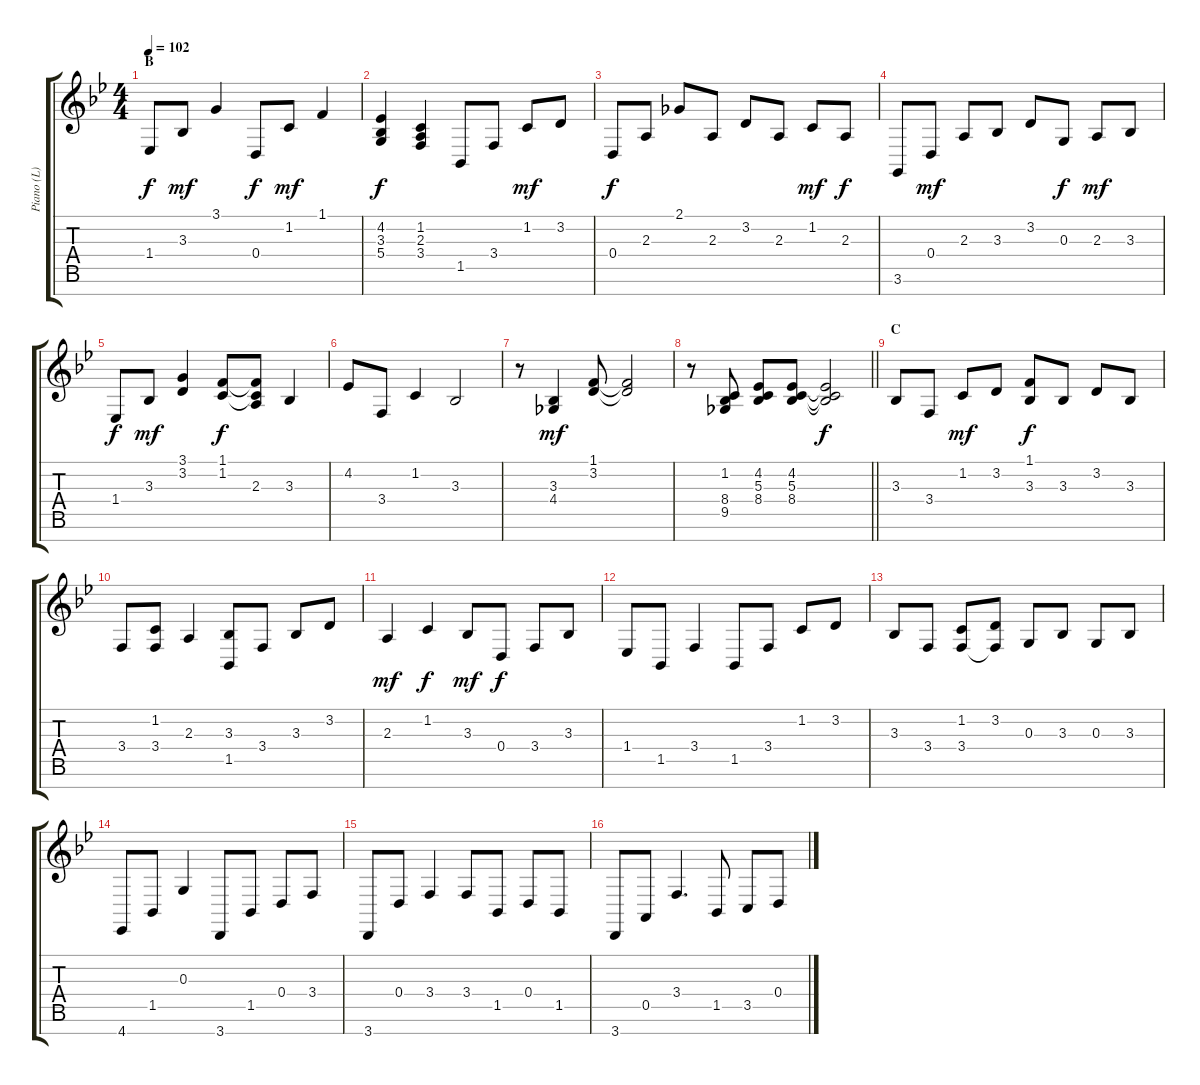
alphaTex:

\track ("Piano (L)" "Piano (L)") {instrument acousticgrandpiano}
\staff {score tabs}
\tuning (E4 B3 G3 D3 A2 E2 B1) {hide}
\ts (4 4)
\section ("" "B")
\tempo 102
\clef g2
\ks bb
1.4.8{dy f} 3.3.8{dy mf} 3.1.4 0.4.8{dy f} 1.2.8{dy mf} 1.1.4 |
(4.2 3.3 5.4).4{dy f} (1.2 2.3 3.4).4 1.5.8 3.4.8 1.2.8{dy mf} 3.2.8 |
0.4.8{dy f} 2.3.8 2.1.8 2.3.8 3.2.8 2.3.8 1.2.8{dy mf} 2.3.8{dy f} |
3.6.8 0.4.8{dy mf} 2.3.8 3.3.8 3.2.8 0.3.8{dy f} 2.3.8{dy mf} 3.3.8 |
1.4.8{dy f} 3.3.8{dy mf} (3.1 3.2).4 (1.1 1.2).8{dy f} (1.1{t} 1.2{t} 2.3).8 3.3.4 |
4.2.8 3.4.8 1.2.4 3.3.2 |
r.8 (3.3 4.4).4{dy mf} (1.1 3.2).8 (1.1{t} 3.2{t}).2 |
\barLineRight lightlight
r.8 (1.2 8.4 9.5).8 (4.2 5.3 8.4).8 (4.2 5.3 8.4).8 (4.2{t} 5.3{t} 8.4{t}).2{dy f} |
\section ("" "C")
3.3.8 3.4.8 1.2.8{dy mf} 3.2.8 (1.1 3.3).8{dy f} 3.3.8 3.2.8 3.3.8 |
3.4.8 (1.2 3.4).8 2.3.4 (3.3 1.5).8 3.4.8 3.3.8 3.2.8 |
2.3.4{dy mf} 1.2.4{dy f} 3.3.8{dy mf} 0.4.8{dy f} 3.4.8 3.3.8 |
1.4.8 1.5.8 3.4.4 1.5.8 3.4.8 1.2.8 3.2.8 |
3.3.8 3.4.8 (1.2 3.4).8 (3.2 3.4{t}).8 0.3.8 3.3.8 0.3.8 3.3.8 |
4.7.8 1.5.8 0.3.4 3.7.8 1.5.8 0.4.8 3.4.8 |
3.7.8 0.4.8 3.4.4 3.4.8 1.5.8 0.4.8 1.5.8 |
3.7.8 0.5.8 3.4.4{d} 1.5.8 3.5.8 0.4.8
